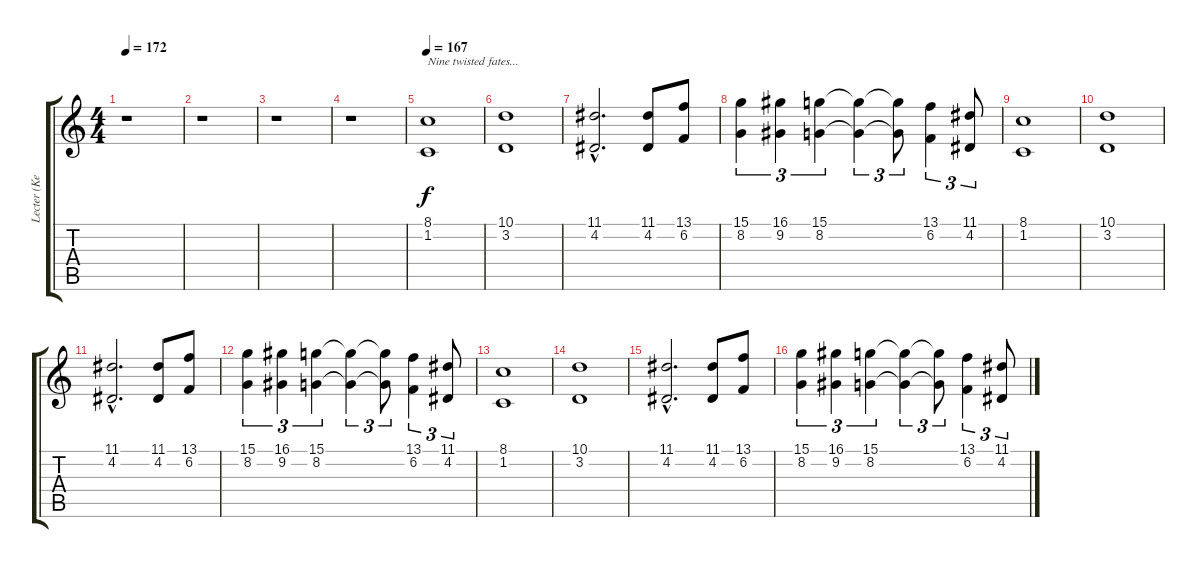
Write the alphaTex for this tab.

\track ("Lecter (KeybLeft)" "Lecter (Ke") {instrument pad4choir}
\staff {score tabs}
\tuning (E4 B3 G3 D3 A2 E2) {hide}
\ts (4 4)
\tempo 172
\clef g2
\ks c
r.1{dy f} |
r.1 |
r.1 |
r.1 |
\tempo 167
(8.1 1.2).1{txt "Nine twisted fates..." instrument stringensemble1} |
(10.1 3.2).1 |
(11.1{hac} 4.2{hac}).2{d} (11.1 4.2).8 (13.1 6.2).8 |
(15.1 8.2).4{tu (3 2)} (16.1 9.2).4{tu (3 2)} (15.1 8.2).4{tu (3 2)} (15.1{t} 8.2{t}).4{tu (3 2)} (15.1{t} 8.2{t}).8{tu (3 2)} (13.1 6.2).4{tu (3 2)} (11.1 4.2).8{tu (3 2)} |
(8.1 1.2).1 |
(10.1 3.2).1 |
(11.1{hac} 4.2{hac}).2{d} (11.1 4.2).8 (13.1 6.2).8 |
(15.1 8.2).4{tu (3 2)} (16.1 9.2).4{tu (3 2)} (15.1 8.2).4{tu (3 2)} (15.1{t} 8.2{t}).4{tu (3 2)} (15.1{t} 8.2{t}).8{tu (3 2)} (13.1 6.2).4{tu (3 2)} (11.1 4.2).8{tu (3 2)} |
(8.1 1.2).1 |
(10.1 3.2).1 |
(11.1{hac} 4.2{hac}).2{d} (11.1 4.2).8 (13.1 6.2).8 |
(15.1 8.2).4{tu (3 2)} (16.1 9.2).4{tu (3 2)} (15.1 8.2).4{tu (3 2)} (15.1{t} 8.2{t}).4{tu (3 2)} (15.1{t} 8.2{t}).8{tu (3 2)} (13.1 6.2).4{tu (3 2)} (11.1 4.2).8{tu (3 2)}
